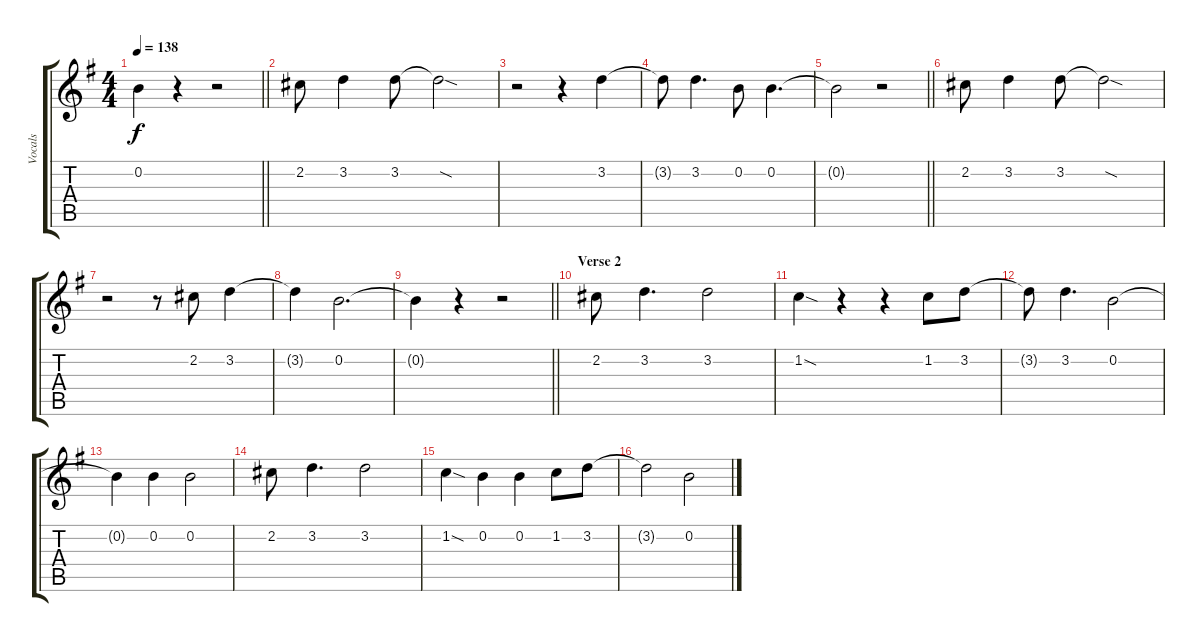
\track ("Vocals" "Vocals") {instrument acousticguitarsteel}
\staff {score tabs}
\tuning (E4 B3 G3 D3 A2 E2) {hide}
\ts (4 4)
\tempo 138
\clef g2
\barLineRight lightlight
\ks g
0.2{t}.4{dy f} r.4 r.2 |
2.2.8 3.2.4 3.2.8 3.2{sod t}.2 |
r.2 r.4 3.2.4 |
3.2{t}.8 3.2.4{d} 0.2.8 0.2.4{d} |
\barLineRight lightlight
0.2{t}.2 r.2 |
2.2.8 3.2.4 3.2.8 3.2{sod t}.2 |
r.2 r.8 2.2.8 3.2.4 |
3.2{t}.4 0.2.2{d} |
\barLineRight lightlight
0.2{t}.4 r.4 r.2 |
\section ("" "Verse 2")
2.2.8 3.2.4{d} 3.2.2 |
1.2{sod}.4 r.4 r.4 1.2.8 3.2.8 |
3.2{t}.8 3.2.4{d} 0.2.2 |
0.2{t}.4 0.2.4 0.2.2 |
2.2.8 3.2.4{d} 3.2.2 |
1.2{sod}.4 0.2.4 0.2.4 1.2.8 3.2.8 |
3.2{t}.2 0.2.2
